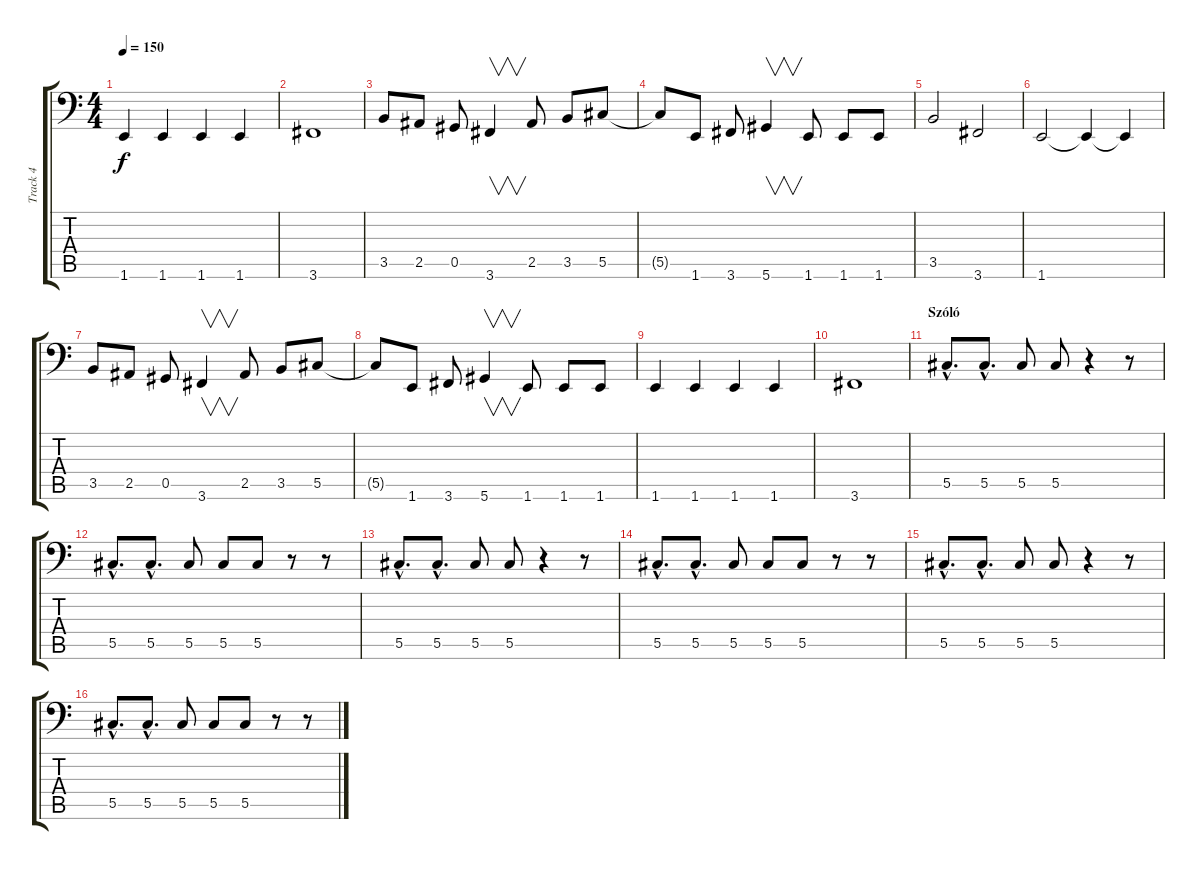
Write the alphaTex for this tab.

\track ("Track 4" "Track 4") {instrument electricbasspick}
\staff {score tabs}
\tuning (Eb3 Bb2 Gb2 Db2 Ab1 Eb1) {hide}
\ts (4 4)
\tempo 150
\clef f4
\ks c
1.6.4{dy f} 1.6.4 1.6.4 1.6.4 |
3.6.1 |
3.5.8 2.5.8 0.5.8 3.6.4{v} 2.5.8 3.5.8 5.5.8 |
5.5{t}.8 1.6.8 3.6.8 5.6.4{v} 1.6.8 1.6.8 1.6.8 |
3.5.2 3.6.2 |
1.6.2 1.6{t}.4 1.6{t}.4 |
3.5.8 2.5.8 0.5.8 3.6.4{v} 2.5.8 3.5.8 5.5.8 |
5.5{t}.8 1.6.8 3.6.8 5.6.4{v} 1.6.8 1.6.8 1.6.8 |
1.6.4 1.6.4 1.6.4 1.6.4 |
3.6.1 |
\section ("" "Szóló")
5.5{hac}.8{d} 5.5{hac}.8{d} 5.5.8 5.5.8 r.4 r.8 |
5.5{hac}.8{d} 5.5{hac}.8{d} 5.5.8 5.5.8 5.5.8 r.8 r.8 |
5.5{hac}.8{d} 5.5{hac}.8{d} 5.5.8 5.5.8 r.4 r.8 |
5.5{hac}.8{d} 5.5{hac}.8{d} 5.5.8 5.5.8 5.5.8 r.8 r.8 |
5.5{hac}.8{d} 5.5{hac}.8{d} 5.5.8 5.5.8 r.4 r.8 |
5.5{hac}.8{d} 5.5{hac}.8{d} 5.5.8 5.5.8 5.5.8 r.8 r.8
